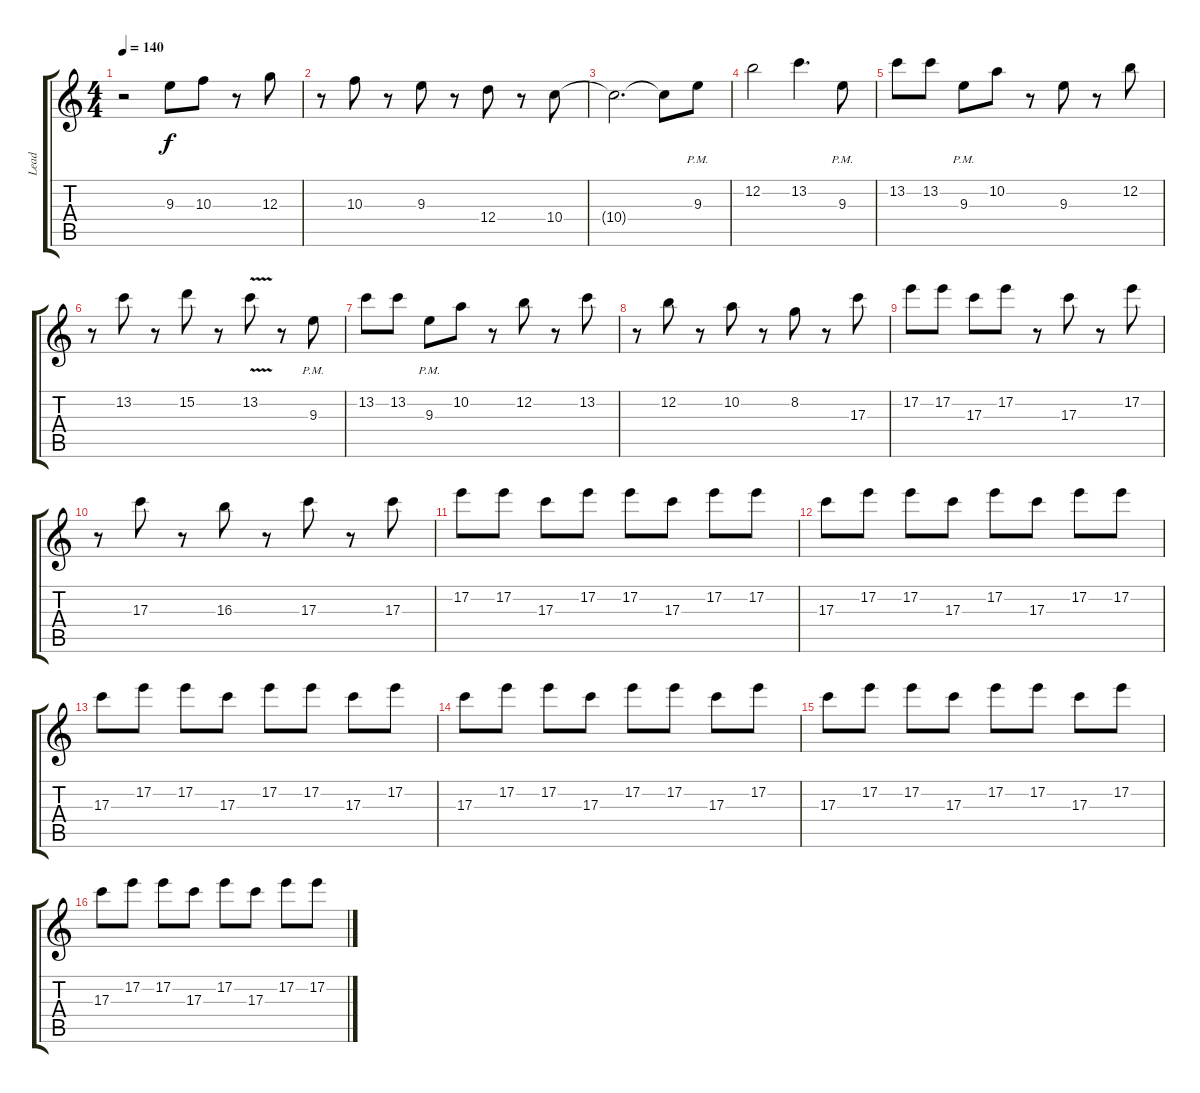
\track ("Lead" "Lead") {instrument overdrivenguitar}
\staff {score tabs}
\tuning (E4 B3 G3 D3 A2 E2) {hide}
\ts (4 4)
\tempo 140
\clef g2
\ks c
r.2{dy f} 9.3.8 10.3.8 r.8 12.3.8 |
r.8 10.3.8 r.8 9.3.8 r.8 12.4.8 r.8 10.4.8 |
10.4{t}.2{d} 10.4{t}.8 9.3{pm}.8 |
12.2.2 13.2.4{d} 9.3{pm}.8 |
13.2.8 13.2.8 9.3{pm}.8 10.2.8 r.8 9.3.8 r.8 12.2.8 |
r.8 13.2.8 r.8 15.2.8 r.8 13.2{v}.8 r.8 9.3{pm}.8 |
13.2.8 13.2.8 9.3{pm}.8 10.2.8 r.8 12.2.8 r.8 13.2.8 |
r.8 12.2.8 r.8 10.2.8 r.8 8.2.8 r.8 17.3.8 |
17.2.8 17.2.8 17.3.8 17.2.8 r.8 17.3.8 r.8 17.2.8 |
r.8 17.3.8 r.8 16.3.8 r.8 17.3.8 r.8 17.3.8 |
17.2.8 17.2.8 17.3.8 17.2.8 17.2.8 17.3.8 17.2.8 17.2.8 |
17.3.8 17.2.8 17.2.8 17.3.8 17.2.8 17.3.8 17.2.8 17.2.8 |
17.3.8 17.2.8 17.2.8 17.3.8 17.2.8 17.2.8 17.3.8 17.2.8 |
17.3.8 17.2.8 17.2.8 17.3.8 17.2.8 17.2.8 17.3.8 17.2.8 |
17.3.8 17.2.8 17.2.8 17.3.8 17.2.8 17.2.8 17.3.8 17.2.8 |
17.3.8 17.2.8 17.2.8 17.3.8 17.2.8 17.3.8 17.2.8 17.2.8
